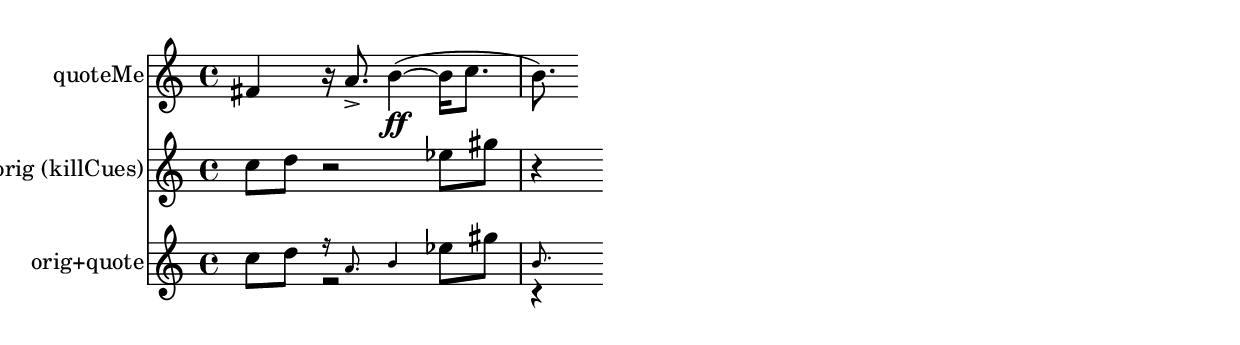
\header {


  texidoc = " The @code{cueDuring} form of quotation will set stem
directions on both quoted and main voice, and deliver the quoted voice
in the @code{cue} @code{Voice}. The music function @code{\killCues}
can remove all cue notes.

Spanners run to the end of a cue section, and are not started on the
last note."

}

\version "2.7.13"
\layout {
  raggedright = ##t
}

quoteMe = \relative c' { fis4 r16  a8.-> b4(-\ff~  b16 c8.  b) }

\addquote quoteMe \quoteMe 

original = \relative c'' {
  c8 d
  \cueDuring #"quoteMe"  #1 { r2 }
  es8 gis8
  \cueDuring #"quoteMe"  #1 { r4 }
}

cueStaff =  \relative c'' <<
  \set Staff.quotedEventTypes = #'(note-event articulation-event)
  \original
>>

<<
  \new Staff {
    \set Staff.instrument = "quoteMe"
    \quoteMe
  }
  \new Staff {
    \set Staff.instrument = "orig (killCues)"
    \killCues \original
  }
  \new Staff {
    \set Staff.instrument = "orig+quote"	
    \cueStaff
  }
>>
